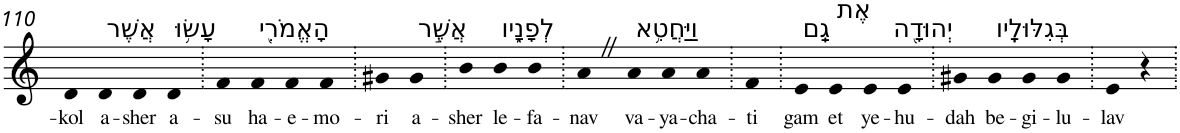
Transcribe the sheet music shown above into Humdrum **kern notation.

**kern	**text
*part1	*part1
*staff1	*staff1
*I"Piano	*
*I'Pno	*
!!LO:PB:g=z
*clefG2	*
*k[]	*
=110	=110
!	!LO:LY:b
4d	-kol
!LO:TX:a:t=אֲשֶׁר	!
!	!LO:LY:b
4d	a-
!	!LO:LY:b
4d	-sher
!LO:TX:a:t=עָשׂ֥וּ	!
!	!LO:LY:b
4d	a-
=111.	=111.
!	!LO:LY:b
4f	-su
!LO:TX:a:t=הָאֱמֹרִ֖י	!
!	!LO:LY:b
4f	ha-
!	!LO:LY:b
4f	-e-
!	!LO:LY:b
4f	-mo-
=112.	=112.
!	!LO:LY:b
4g#X	-ri
!LO:TX:a:t=אֲשֶׁ֣ר	!
!	!LO:LY:b
4g#	a-
=113.	=113.
!	!LO:LY:b
4b	-sher
!LO:TX:a:t=לְפָנָ֑יו	!
!	!LO:LY:b
4b	le-
!	!LO:LY:b
4b	-fa-
=114.	=114.
!	!LO:LY:b
4aZ	-nav
!LO:TX:a:t=וַיַּחֲטִ֥א	!
!	!LO:LY:b
4a	va-
!	!LO:LY:b
4a	-ya-
!	!LO:LY:b
4a	-cha-
=115.	=115.
!	!LO:LY:b
4f	-ti
=116.	=116.
!LO:TX:a:t=גַֽם	!
!	!LO:LY:b
4e	gam
!LO:TX:a:t=אֶת	!
!	!LO:LY:b
4e	et
!LO:TX:a:t=יְהוּדָ֖ה	!
!	!LO:LY:b
4e	ye-
!	!LO:LY:b
4e	-hu-
=117.	=117.
!	!LO:LY:b
4g#X	-dah
!LO:TX:a:t=בְּגִלּוּלָֽיו	!
!	!LO:LY:b
4g#	be-
!	!LO:LY:b
4g#	-gi-
!	!LO:LY:b
4g#	-lu-
=118.	=118.
!	!LO:LY:b
4e	-lav
4r	.
=.	=.
*-	*-
